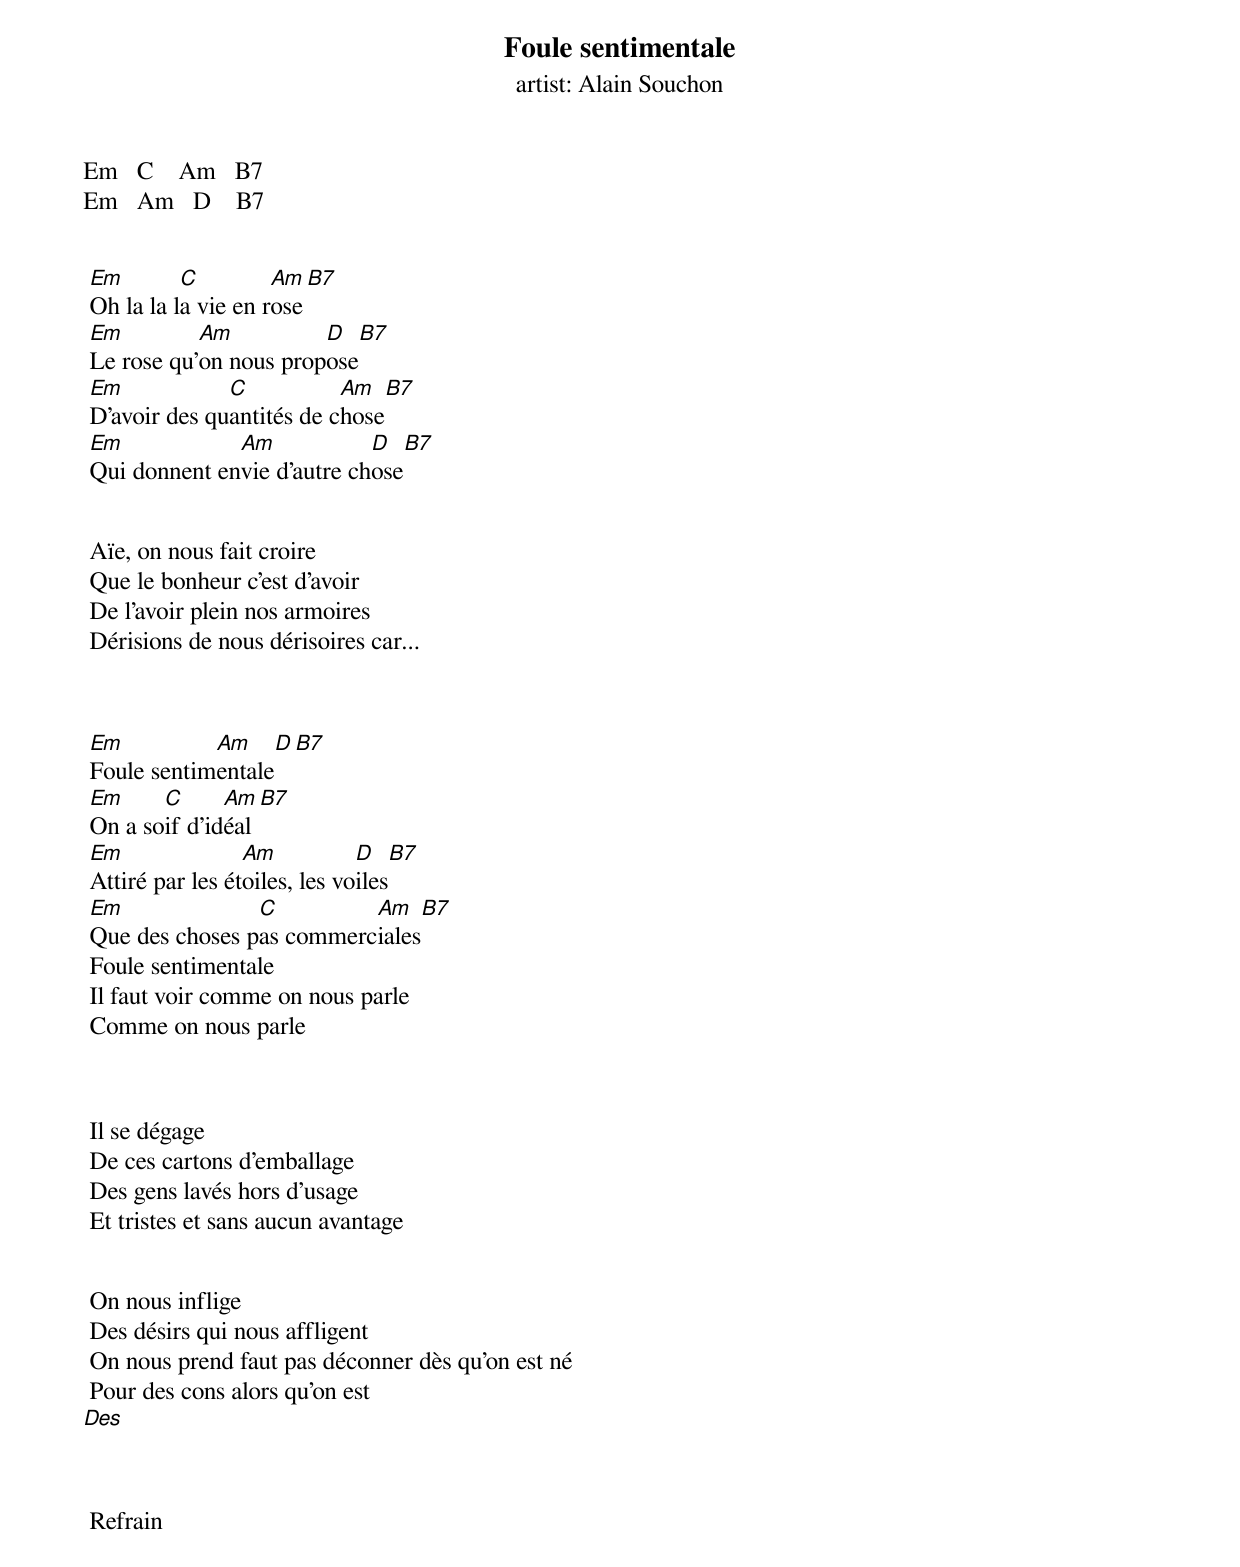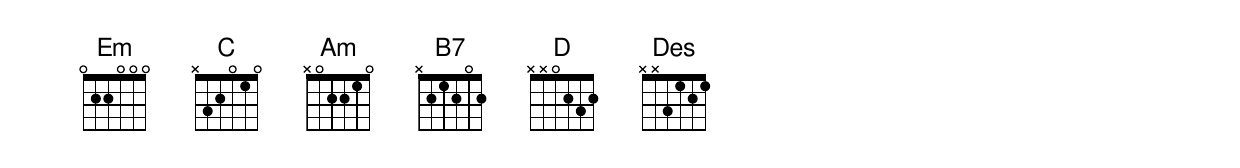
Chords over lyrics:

Foule sentimentale
artist: Alain Souchon

Em   C    Am   B7
Em   Am   D    B7


 Em        C         Am    B7
 Oh la la la vie en rose
 Em         Am          D    B7
 Le rose qu'on nous propose
 Em            C           Am    B7
 D'avoir des quantités de chose
 Em            Am            D    B7
 Qui donnent envie d'autre chose


 Aïe, on nous fait croire
 Que le bonheur c'est d'avoir
 De l'avoir plein nos armoires
 Dérisions de nous dérisoires car...



 Em          Am      D   B7
 Foule sentimentale
 Em     C      Am   B7
 On a soif d'idéal
 Em               Am           D    B7
 Attiré par les étoiles, les voiles
 Em              C         Am      B7
 Que des choses pas commerciales
 Foule sentimentale
 Il faut voir comme on nous parle
 Comme on nous parle



 Il se dégage
 De ces cartons d'emballage
 Des gens lavés hors d'usage
 Et tristes et sans aucun avantage


 On nous inflige
 Des désirs qui nous affligent
 On nous prend faut pas déconner dès qu'on est né
 Pour des cons alors qu'on est
 Des



 Refrain
